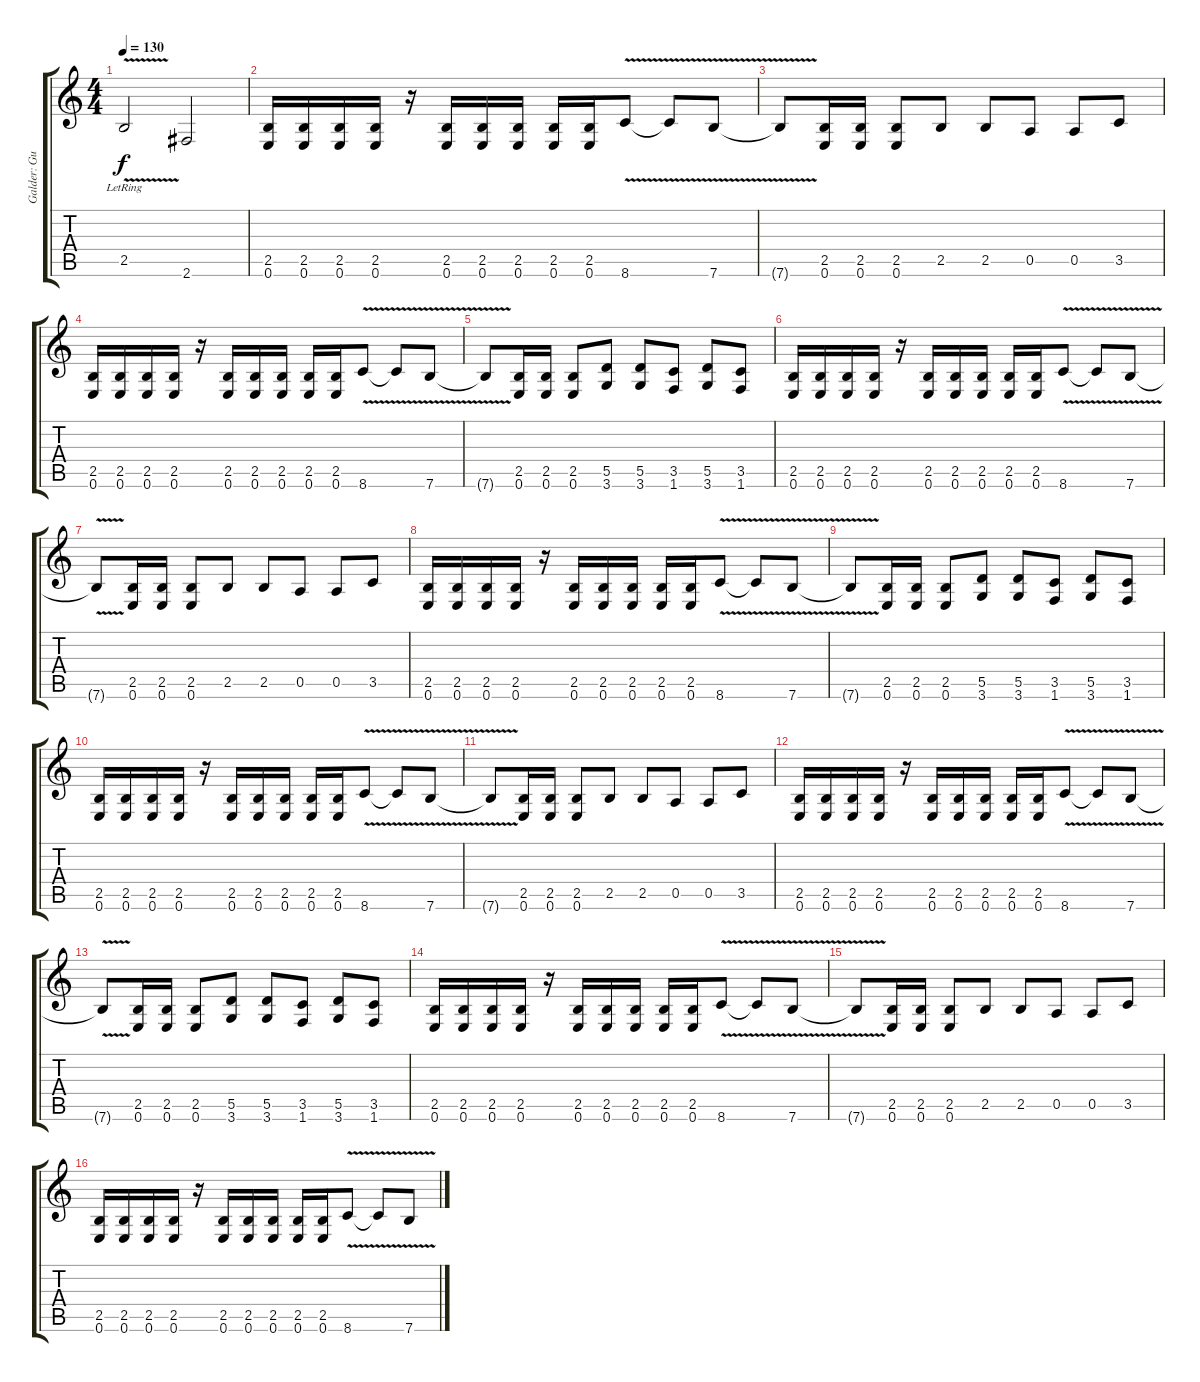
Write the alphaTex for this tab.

\track ("Galder: Guitar 2" "Galder: Gu") {instrument acousticguitarsteel}
\staff {score tabs}
\tuning (E4 B3 G3 D3 A2 E2) {hide}
\ts (4 4)
\tempo 130
\clef g2
\ks c
2.5{v lr}.2{dy f} 2.6.2 |
(2.5 0.6).16 (2.5 0.6).16 (2.5 0.6).16 (2.5 0.6).16 r.16 (2.5 0.6).16 (2.5 0.6).16 (2.5 0.6).16 (2.5 0.6).16 (2.5 0.6).16 8.6{v}.8 8.6{t}.8 7.6{v}.8 |
7.6{t}.8 (2.5 0.6).16 (2.5 0.6).16 (2.5 0.6).8 2.5.8 2.5.8 0.5.8 0.5.8 3.5.8 |
(2.5 0.6).16 (2.5 0.6).16 (2.5 0.6).16 (2.5 0.6).16 r.16 (2.5 0.6).16 (2.5 0.6).16 (2.5 0.6).16 (2.5 0.6).16 (2.5 0.6).16 8.6{v}.8 8.6{t}.8 7.6{v}.8 |
7.6{t}.8 (2.5 0.6).16 (2.5 0.6).16 (2.5 0.6).8 (5.5 3.6).8 (5.5 3.6).8 (3.5 1.6).8 (5.5 3.6).8 (3.5 1.6).8 |
(2.5 0.6).16 (2.5 0.6).16 (2.5 0.6).16 (2.5 0.6).16 r.16 (2.5 0.6).16 (2.5 0.6).16 (2.5 0.6).16 (2.5 0.6).16 (2.5 0.6).16 8.6{v}.8 8.6{t}.8 7.6{v}.8 |
7.6{t}.8 (2.5 0.6).16 (2.5 0.6).16 (2.5 0.6).8 2.5.8 2.5.8 0.5.8 0.5.8 3.5.8 |
(2.5 0.6).16 (2.5 0.6).16 (2.5 0.6).16 (2.5 0.6).16 r.16 (2.5 0.6).16 (2.5 0.6).16 (2.5 0.6).16 (2.5 0.6).16 (2.5 0.6).16 8.6{v}.8 8.6{t}.8 7.6{v}.8 |
7.6{t}.8 (2.5 0.6).16 (2.5 0.6).16 (2.5 0.6).8 (5.5 3.6).8 (5.5 3.6).8 (3.5 1.6).8 (5.5 3.6).8 (3.5 1.6).8 |
(2.5 0.6).16 (2.5 0.6).16 (2.5 0.6).16 (2.5 0.6).16 r.16 (2.5 0.6).16 (2.5 0.6).16 (2.5 0.6).16 (2.5 0.6).16 (2.5 0.6).16 8.6{v}.8 8.6{t}.8 7.6{v}.8 |
7.6{t}.8 (2.5 0.6).16 (2.5 0.6).16 (2.5 0.6).8 2.5.8 2.5.8 0.5.8 0.5.8 3.5.8 |
(2.5 0.6).16 (2.5 0.6).16 (2.5 0.6).16 (2.5 0.6).16 r.16 (2.5 0.6).16 (2.5 0.6).16 (2.5 0.6).16 (2.5 0.6).16 (2.5 0.6).16 8.6{v}.8 8.6{t}.8 7.6{v}.8 |
7.6{t}.8 (2.5 0.6).16 (2.5 0.6).16 (2.5 0.6).8 (5.5 3.6).8 (5.5 3.6).8 (3.5 1.6).8 (5.5 3.6).8 (3.5 1.6).8 |
(2.5 0.6).16 (2.5 0.6).16 (2.5 0.6).16 (2.5 0.6).16 r.16 (2.5 0.6).16 (2.5 0.6).16 (2.5 0.6).16 (2.5 0.6).16 (2.5 0.6).16 8.6{v}.8 8.6{t}.8 7.6{v}.8 |
7.6{t}.8 (2.5 0.6).16 (2.5 0.6).16 (2.5 0.6).8 2.5.8 2.5.8 0.5.8 0.5.8 3.5.8 |
(2.5 0.6).16 (2.5 0.6).16 (2.5 0.6).16 (2.5 0.6).16 r.16 (2.5 0.6).16 (2.5 0.6).16 (2.5 0.6).16 (2.5 0.6).16 (2.5 0.6).16 8.6{v}.8 8.6{t}.8 7.6{v}.8
